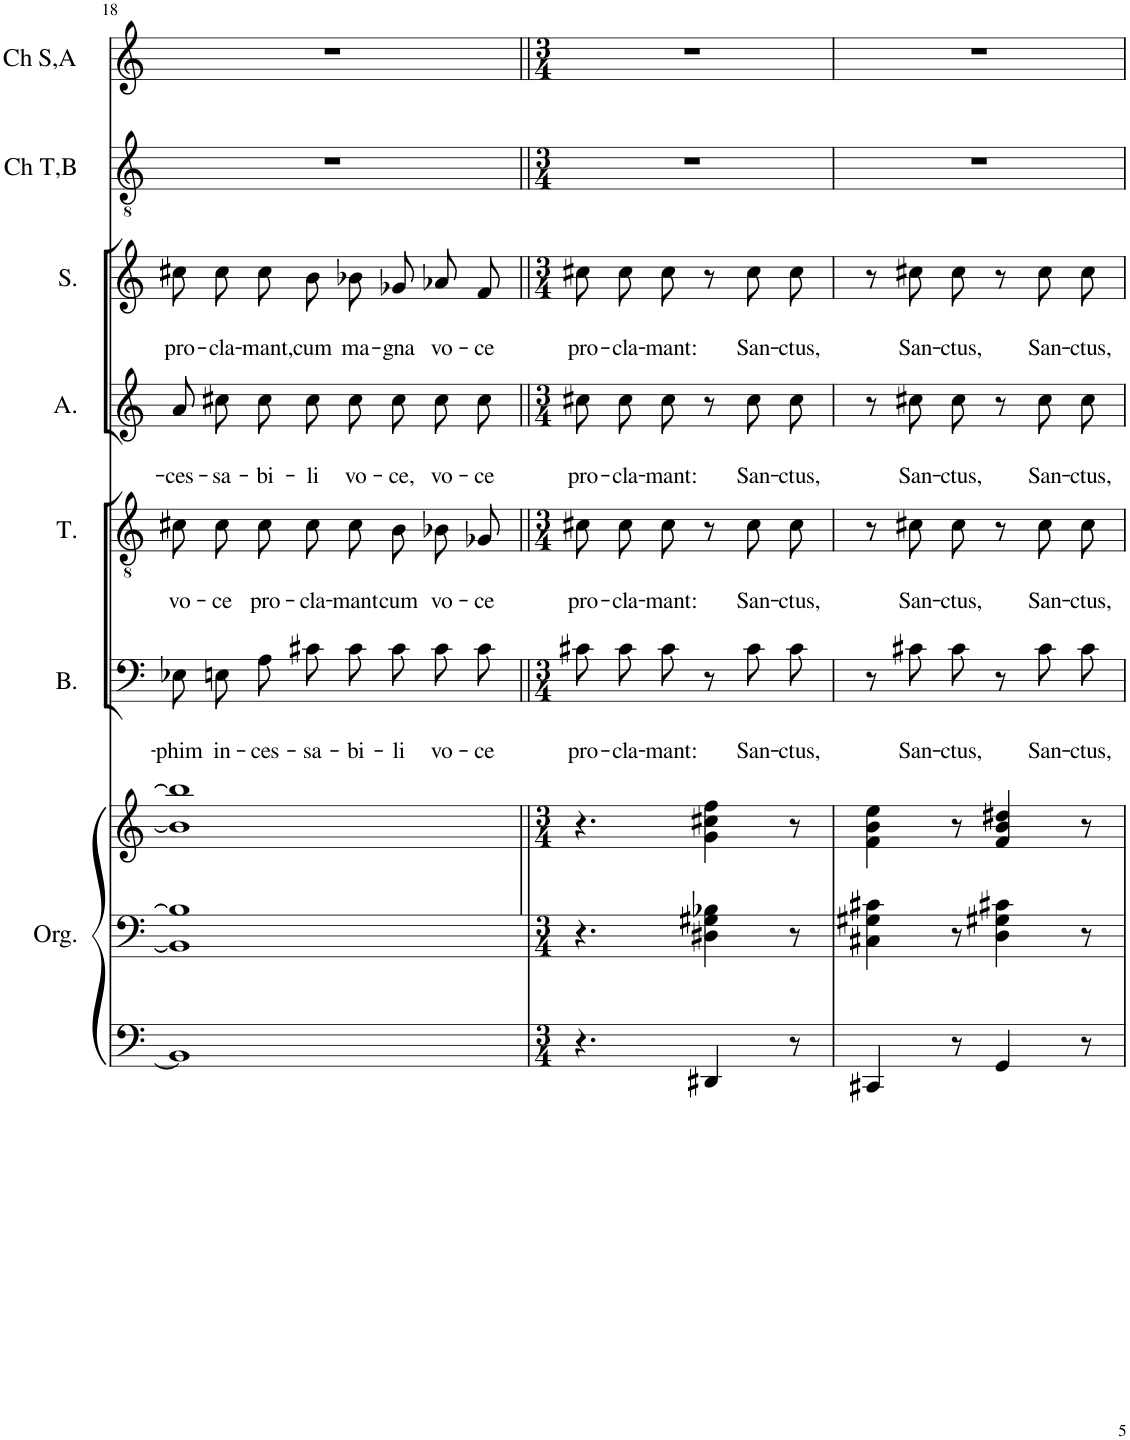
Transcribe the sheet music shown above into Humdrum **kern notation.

**kern	**kern	**kern	**kern	**text	**text	**kern	**text	**text	**kern	**text	**text	**kern	**text	**text	**kern	**kern
*part7	*part7	*part7	*part6	*part6	*part6	*part5	*part5	*part5	*part4	*part4	*part4	*part3	*part3	*part3	*part2	*part1
*staff9	*staff8	*staff7	*staff6	*staff6	*staff6	*staff5	*staff5	*staff5	*staff4	*staff4	*staff4	*staff3	*staff3	*staff3	*staff2	*staff1
*I"Orgel	*	*	*I"Bass	*	*	*I"Tenor	*	*	*I"Alt	*	*	*I"Sopran	*	*	*I"Choral T,B	*I"Choral S,A
*I'Org.	*	*	*I'B.	*	*	*I'T.	*	*	*I'A.	*	*	*I'S.	*	*	*I'Ch T,B	*I'Ch S,A
!!LO:PB:g=z
*clefF4	*clefF4	*clefG2	*clefF4	*	*	*clefGv2	*	*	*clefG2	*	*	*clefG2	*	*	*clefGv2	*clefG2
*k[]	*k[]	*k[]	*k[]	*	*	*k[]	*	*	*k[]	*	*	*k[]	*	*	*k[]	*k[]
*M4/4	*M4/4	*M4/4	*M4/4	*	*	*M4/4	*	*	*M4/4	*	*	*M4/4	*	*	*M4/4	*M4/4
=18	=18	=18	=18	=18	=18	=18	=18	=18	=18	=18	=18	=18	=18	=18	=18	=18
!	!	!	!	!	!LO:LY:b	!	!	!LO:LY:b	!	!	!LO:LY:b	!	!	!LO:LY:b	!	!
1BB]	1BB] 1B]	1b] 1bb]	8E-X\L	.	-phim	8c#X\L	.	vo-	8a\L	.	-ces-	8cc#X\L	.	pro-	1r	1r
!	!	!	!	!	!LO:LY:b	!	!	!LO:LY:b	!	!	!LO:LY:b	!	!	!LO:LY:b	!	!
.	.	.	8En\J	.	in-	8c#\J	.	-ce	8cc#X\J	.	-sa-	8cc#\J	.	-cla-	.	.
!	!	!	!	!	!LO:LY:b	!	!	!LO:LY:b	!	!	!LO:LY:b	!	!	!LO:LY:b	!	!
.	.	.	8A\L	.	-ces-	8c#\L	.	pro-	8cc#\L	.	-bi-	8cc#\L	.	-mant,	.	.
!	!	!	!	!	!LO:LY:b	!	!	!LO:LY:b	!	!	!LO:LY:b	!	!	!LO:LY:b	!	!
.	.	.	8c#X\J	.	-sa-	8c#\J	.	-cla-	8cc#\J	.	-li	8b\J	.	cum	.	.
!	!	!	!	!	!LO:LY:b	!	!	!LO:LY:b	!	!	!LO:LY:b	!	!	!LO:LY:b	!	!
.	.	.	8c#\L	.	-bi-	8c#\L	.	-mant	8cc#\L	.	vo-	8b-X/L	.	ma-	.	.
!	!	!	!	!	!LO:LY:b	!	!	!LO:LY:b	!	!	!LO:LY:b	!	!	!LO:LY:b	!	!
.	.	.	8c#\J	.	-li	8B\J	.	cum	8cc#\J	.	-ce,	8g-X/J	.	-gna	.	.
!	!	!	!	!	!LO:LY:b	!	!	!LO:LY:b	!	!	!LO:LY:b	!	!	!LO:LY:b	!	!
.	.	.	8c#\L	.	vo-	8B-X/L	.	vo-	8cc#\L	.	vo-	8a-X/L	.	vo-	.	.
!	!	!	!	!	!LO:LY:b	!	!	!LO:LY:b	!	!	!LO:LY:b	!	!	!LO:LY:b	!	!
.	.	.	8c#\J	.	-ce	8G-X/J	.	-ce	8cc#\J	.	-ce	8f/J	.	-ce	.	.
=19||	=19||	=19||	=19||	=19||	=19||	=19||	=19||	=19||	=19||	=19||	=19||	=19||	=19||	=19||	=19||	=19||
*M3/4	*M3/4	*M3/4	*M3/4	*	*	*M3/4	*	*	*M3/4	*	*	*M3/4	*	*	*M3/4	*M3/4
!	!	!	!	!	!LO:LY:b	!	!	!LO:LY:b	!	!	!LO:LY:b	!	!	!LO:LY:b	!	!
4.r	4.r	4.r	8c#X\L	.	pro-	8c#X\L	.	pro-	8cc#X\L	.	pro-	8cc#X\L	.	pro-	2.r	2.r
!	!	!	!	!	!LO:LY:b	!	!	!LO:LY:b	!	!	!LO:LY:b	!	!	!LO:LY:b	!	!
.	.	.	8c#\J	.	-cla-	8c#\J	.	-cla-	8cc#\J	.	-cla-	8cc#\J	.	-cla-	.	.
!	!	!	!	!	!LO:LY:b	!	!	!LO:LY:b	!	!	!LO:LY:b	!	!	!LO:LY:b	!	!
.	.	.	8c#\	.	-mant:	8c#\	.	-mant:	8cc#\	.	-mant:	8cc#\	.	-mant:	.	.
4DD#X/	4D#X\ 4G#X\ 4B-X\	4g\ 4cc#X\ 4ff\	8r	.	.	8r	.	.	8r	.	.	8r	.	.	.	.
!	!	!	!	!	!LO:LY:b	!	!	!LO:LY:b	!	!	!LO:LY:b	!	!	!LO:LY:b	!	!
.	.	.	8c#\L	.	San-	8c#\L	.	San-	8cc#\L	.	San-	8cc#\L	.	San-	.	.
!	!	!	!	!	!LO:LY:b	!	!	!LO:LY:b	!	!	!LO:LY:b	!	!	!LO:LY:b	!	!
8r	8r	8r	8c#\J	.	-ctus,	8c#\J	.	-ctus,	8cc#\J	.	-ctus,	8cc#\J	.	-ctus,	.	.
=20	=20	=20	=20	=20	=20	=20	=20	=20	=20	=20	=20	=20	=20	=20	=20	=20
4CC#X/	4C#X\ 4G#X\ 4c#X\	4f\ 4b\ 4ee\	8r	.	.	8r	.	.	8r	.	.	8r	.	.	2.r	2.r
!	!	!	!	!	!LO:LY:b	!	!	!LO:LY:b	!	!	!LO:LY:b	!	!	!LO:LY:b	!	!
.	.	.	8c#X\	.	San-	8c#X\	.	San-	8cc#X\	.	San-	8cc#X\	.	San-	.	.
!	!	!	!	!	!LO:LY:b	!	!	!LO:LY:b	!	!	!LO:LY:b	!	!	!LO:LY:b	!	!
8r	8r	8r	8c#\	.	-ctus,	8c#\	.	-ctus,	8cc#\	.	-ctus,	8cc#\	.	-ctus,	.	.
4GG/	4D\ 4G#X\ 4c#X\	4f/ 4b/ 4dd#X/	8r	.	.	8r	.	.	8r	.	.	8r	.	.	.	.
!	!	!	!	!	!LO:LY:b	!	!	!LO:LY:b	!	!	!LO:LY:b	!	!	!LO:LY:b	!	!
.	.	.	8c#\L	.	San-	8c#\L	.	San-	8cc#\L	.	San-	8cc#\L	.	San-	.	.
!	!	!	!	!	!LO:LY:b	!	!	!LO:LY:b	!	!	!LO:LY:b	!	!	!LO:LY:b	!	!
8r	8r	8r	8c#\J	.	-ctus,	8c#\J	.	-ctus,	8cc#\J	.	-ctus,	8cc#\J	.	-ctus,	.	.
=	=	=	=	=	=	=	=	=	=	=	=	=	=	=	=	=
*-	*-	*-	*-	*-	*-	*-	*-	*-	*-	*-	*-	*-	*-	*-	*-	*-
